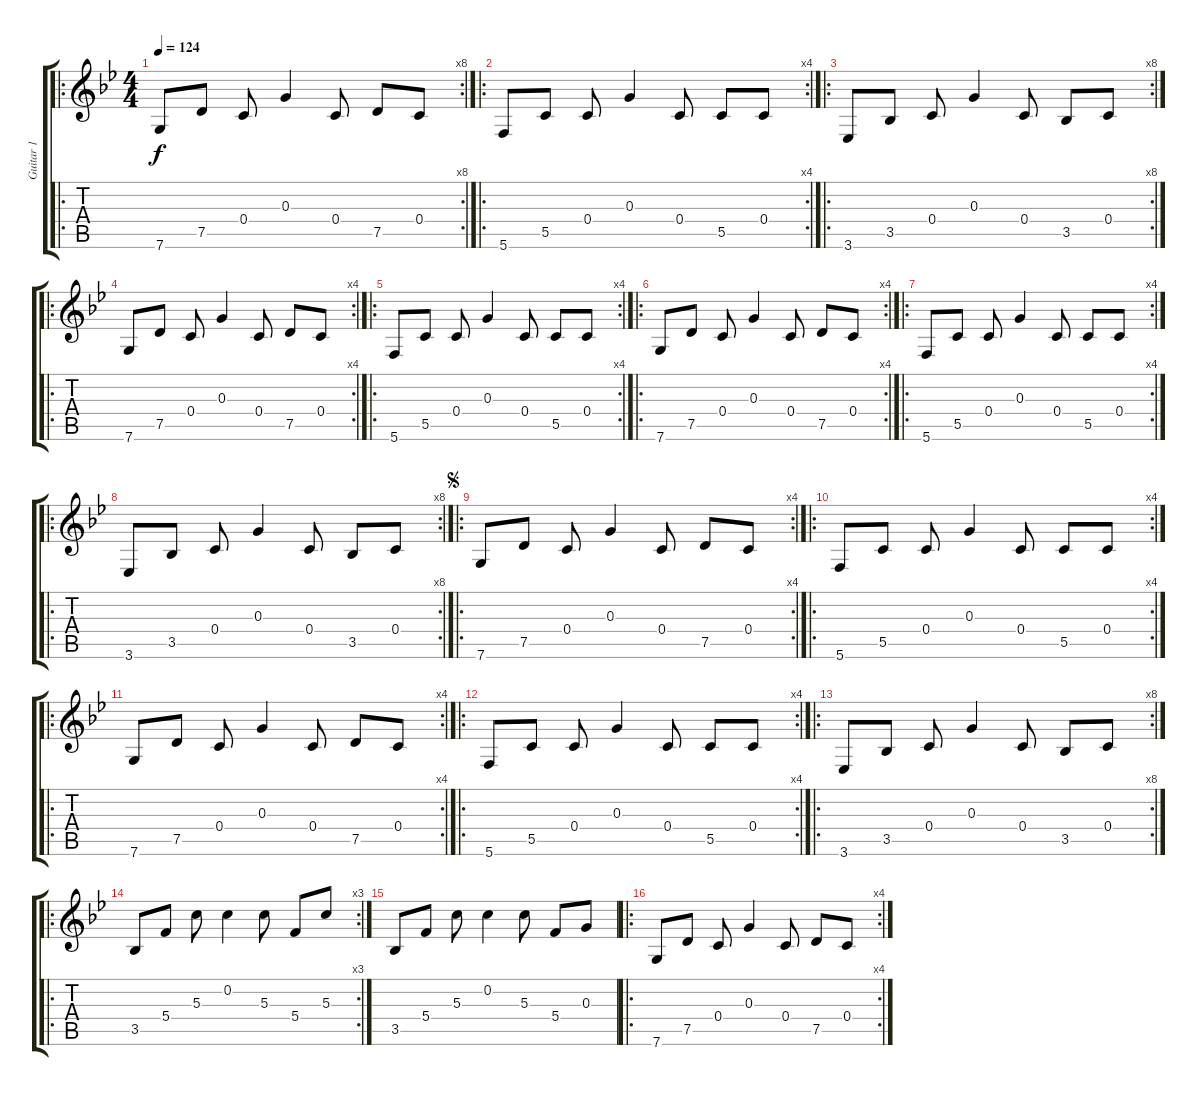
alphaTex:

\track ("Guitar 1" "Guitar 1") {instrument electricguitarjazz}
\staff {score tabs}
\tuning (E4 C4 G3 C3 G2 C2) {hide}
\ro
\rc 8
\ts (4 4)
\tempo 124
\clef g2
\ks gminor
7.6.8{dy f instrument electricguitarjazz} 7.5.8 0.4.8 0.3.4 0.4.8 7.5.8 0.4.8 |
\ro
\rc 4
5.6.8 5.5.8 0.4.8 0.3.4 0.4.8 5.5.8 0.4.8 |
\ro
\rc 8
3.6.8 3.5.8 0.4.8 0.3.4 0.4.8 3.5.8 0.4.8 |
\ro
\rc 4
7.6.8 7.5.8 0.4.8 0.3.4 0.4.8 7.5.8 0.4.8 |
\ro
\rc 4
5.6.8 5.5.8 0.4.8 0.3.4 0.4.8 5.5.8 0.4.8 |
\ro
\rc 4
7.6.8 7.5.8 0.4.8 0.3.4 0.4.8 7.5.8 0.4.8 |
\ro
\rc 4
5.6.8 5.5.8 0.4.8 0.3.4 0.4.8 5.5.8 0.4.8 |
\ro
\rc 8
3.6.8 3.5.8 0.4.8 0.3.4 0.4.8 3.5.8 0.4.8 |
\ro
\rc 4
\jump segno
7.6.8 7.5.8 0.4.8 0.3.4 0.4.8 7.5.8 0.4.8 |
\ro
\rc 4
5.6.8 5.5.8 0.4.8 0.3.4 0.4.8 5.5.8 0.4.8 |
\ro
\rc 4
7.6.8 7.5.8 0.4.8 0.3.4 0.4.8 7.5.8 0.4.8 |
\ro
\rc 4
5.6.8 5.5.8 0.4.8 0.3.4 0.4.8 5.5.8 0.4.8 |
\ro
\rc 8
3.6.8 3.5.8 0.4.8 0.3.4 0.4.8 3.5.8 0.4.8 |
\ro
\rc 3
3.5.8 5.4.8 5.3.8 0.2.4 5.3.8 5.4.8 5.3.8 |
3.5.8 5.4.8 5.3.8 0.2.4 5.3.8 5.4.8 0.3.8 |
\ro
\rc 4
7.6.8 7.5.8 0.4.8 0.3.4 0.4.8 7.5.8 0.4.8
